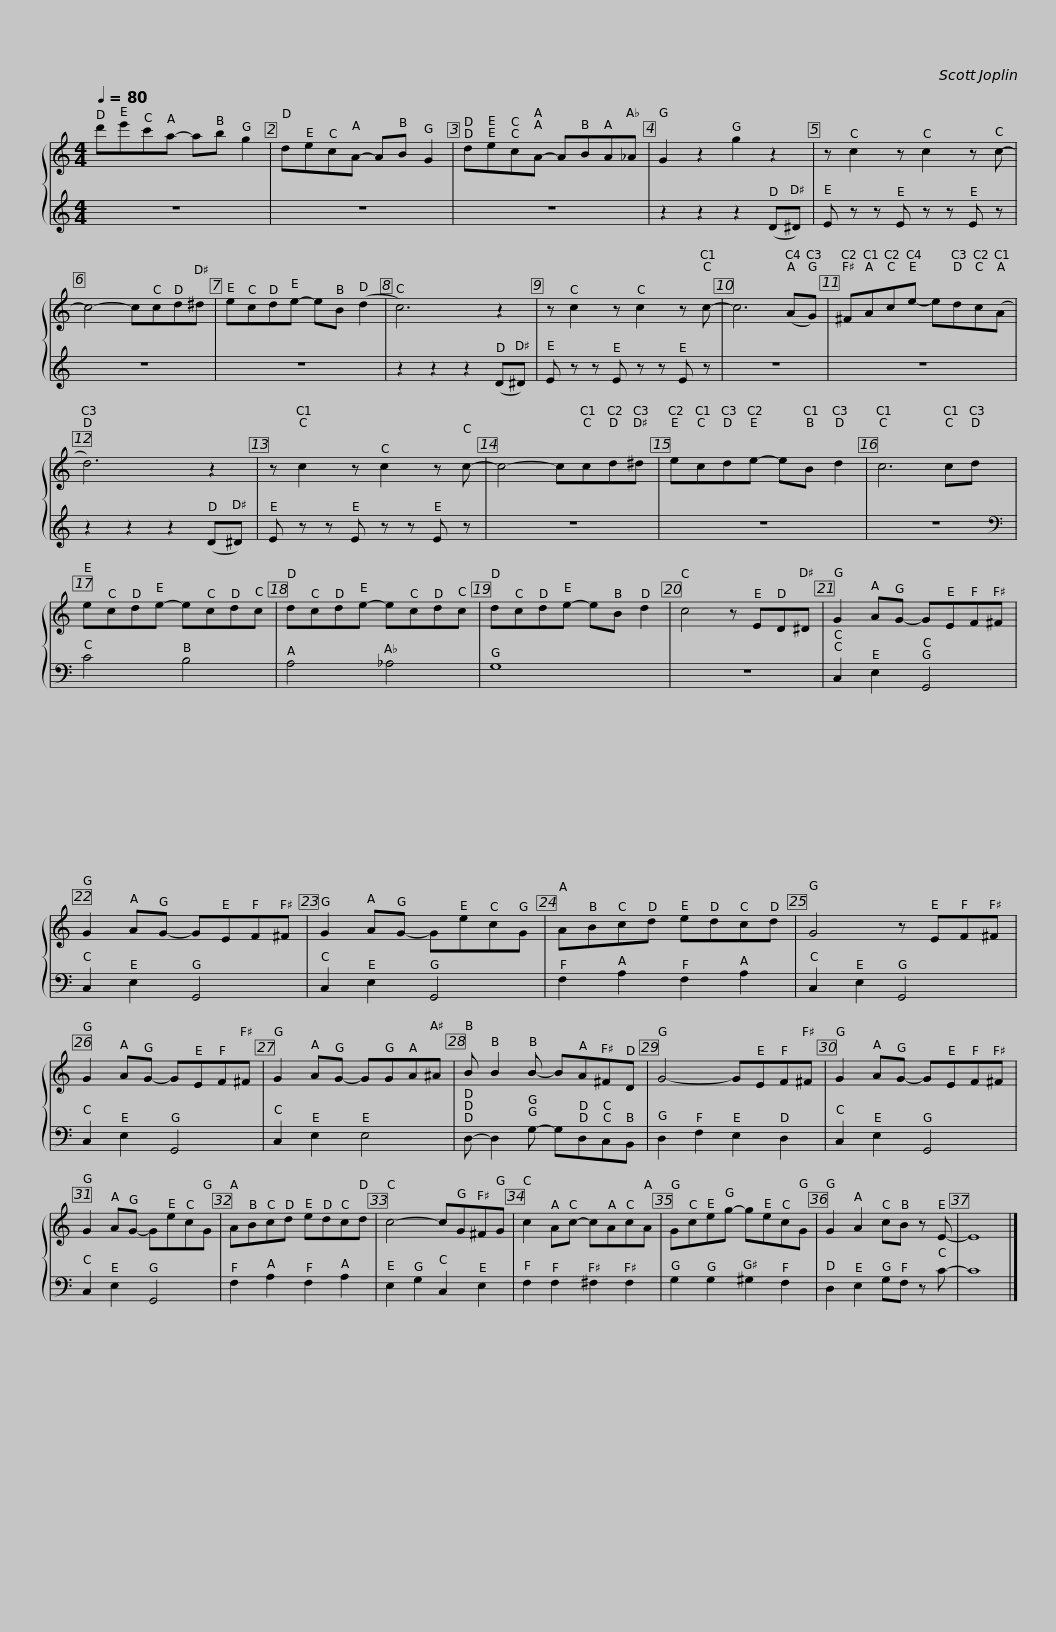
X:1
%%score { 1 | 2 }
L:1/8
Q:1/4=80
M:4/4
I:linebreak $
K:C
V:1 treble
V:2 treble
V:1
 d'e'c'a- ab g2 | decA- AB G2 | decA- ABA_A |$ G2 z2 g2 z2 | z c2 z c2 z c- | %5
 c4- ccd^d | ecde- eB (d2 |$ c6) z2 | z c2 z c2 z c- | c6 (AG) | %10
 ^FAce- edc(A |$ d6) z2 | z c2 z c2 z c- | c4- ccd^d | ecde- eB d2 | %15
 c6 cd |$ ecde- ecdc | dcde- ecdc | dcde- eB d2 | c4 z ED^D |$ %20
 G2 AG- GEF^F | G2 AG- GEF^F | G2 AG- GecG | ABcd edcd |$ G4 z EF^F | %25
 G2 AG- GEF^F | G2 AG- GGA^A | B B2 B- BA^FD |$ G4- GEF^F | G2 AG- GEF^F | %30
 G2 AG- GecG | ABcd edcd |$ c4- cG^FG | c2 Ac- cAcA | Gceg- gecG | %35
 G2 A2 cB z E- | E8 |] %37
V:2
 z8 | z8 | z8 |$ z2 z2 z2 (D^D) | E z z E z z E z | %5
 z8 | z8 |$ z2 z2 z2 (D^D) | E z z E z z E z | z8 | %10
 z8 |$ z2 z2 z2 (D^D) | E z z E z z E z | z8 | z8 | %15
 z8 |$[K:bass] C4 B,4 | A,4 _A,4 | G,8 | z8 |$ %20
 C,2 E,2 G,,4 | C,2 E,2 G,,4 | C,2 E,2 G,,4 | F,2 A,2 F,2 A,2 |$ C,2 E,2 G,,4 | %25
 C,2 E,2 G,,4 | C,2 E,2 E,4 | D,- D,2 G,- G,D,C,B,, |$ D,2 F,2 E,2 D,2 | C,2 E,2 G,,4 | %30
 C,2 E,2 G,,4 | F,2 A,2 F,2 A,2 |$ E,2 G,2 C,2 E,2 | F,2 F,2 ^F,2 F,2 | G,2 G,2 ^G,2 F,2 | %35
 D,2 E,2 G,F, z C- | C8 |] %37
